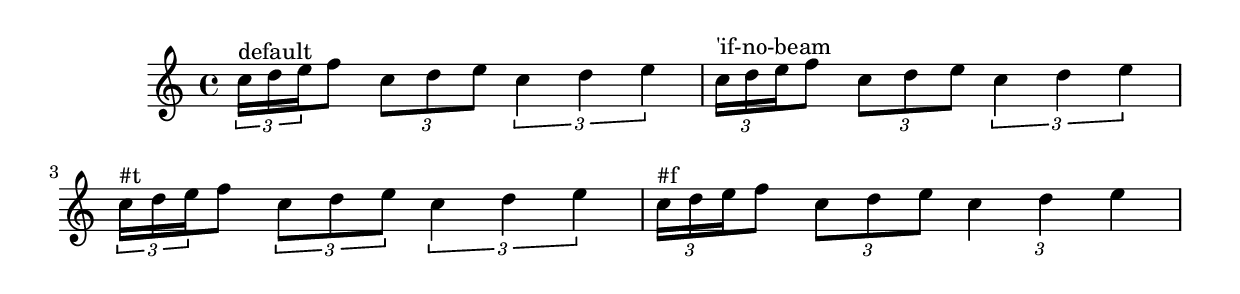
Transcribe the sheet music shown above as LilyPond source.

%% Do not edit this file; it is automatically
%% generated from LSR http://lsr.dsi.unimi.it
%% This file is in the public domain.
\version "2.13.16"

\header {
  lsrtags = "rhythms, tweaks-and-overrides"

  texidoc = "
The default behavior of tuplet-bracket visibility is to print a bracket
unless there is a beam of the same length as the tuplet. To control the
visibility of tuplet brackets, set the property
@code{'bracket-visibility} to either @code{#t} (always print a
bracket), @code{#f} (never print a bracket) or @code{#'if-no-beam}
(only print a bracket if there is no beam).

"
  doctitle = "Controlling tuplet bracket visibility"
} % begin verbatim

music = \relative c'' {
  \times 2/3 { c16[ d e } f8]
  \times 2/3 { c8 d e }
  \times 2/3 { c4 d e }
}

\new Voice {
  \relative c' {
    << \music s4^"default" >>
    \override TupletBracket #'bracket-visibility = #'if-no-beam
    << \music s4^"'if-no-beam" >>
    \override TupletBracket #'bracket-visibility = ##t
    << \music s4^"#t" >>
    \override TupletBracket #'bracket-visibility = ##f
    << \music s4^"#f" >>
  }
}


